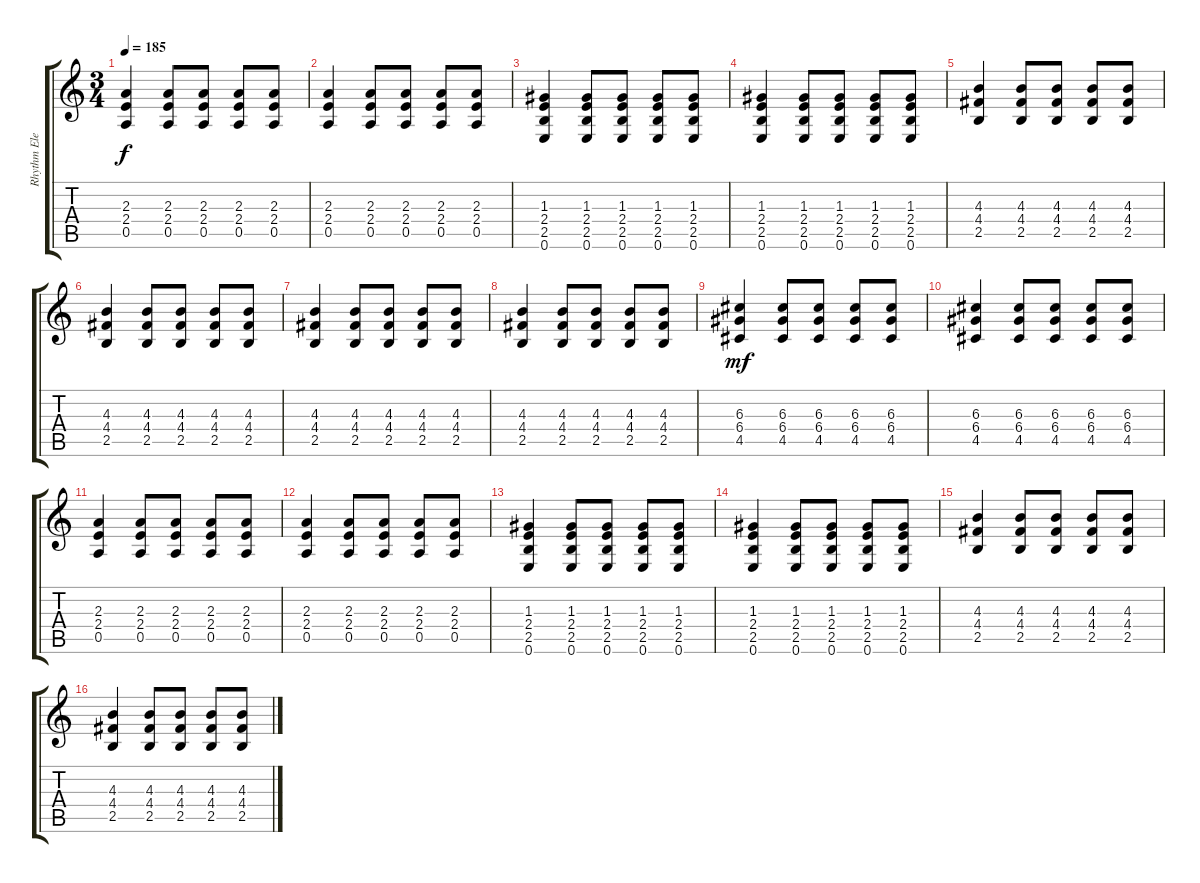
\track ("Rhythm Electric" "Rhythm Ele") {instrument overdrivenguitar}
\staff {score tabs}
\tuning (E4 B3 G3 D3 A2 E2) {hide}
\ts (3 4)
\tempo 185
\clef g2
\ks c
(2.3 2.4 0.5).4{dy f} (2.3 2.4 0.5).8 (2.3 2.4 0.5).8 (2.3 2.4 0.5).8 (2.3 2.4 0.5).8 |
(2.3 2.4 0.5).4 (2.3 2.4 0.5).8 (2.3 2.4 0.5).8 (2.3 2.4 0.5).8 (2.3 2.4 0.5).8 |
(1.3 2.4 2.5 0.6).4 (1.3 2.4 2.5 0.6).8 (1.3 2.4 2.5 0.6).8 (1.3 2.4 2.5 0.6).8 (1.3 2.4 2.5 0.6).8 |
(1.3 2.4 2.5 0.6).4 (1.3 2.4 2.5 0.6).8 (1.3 2.4 2.5 0.6).8 (1.3 2.4 2.5 0.6).8 (1.3 2.4 2.5 0.6).8 |
(4.3 4.4 2.5).4 (4.3 4.4 2.5).8 (4.3 4.4 2.5).8 (4.3 4.4 2.5).8 (4.3 4.4 2.5).8 |
(4.3 4.4 2.5).4 (4.3 4.4 2.5).8 (4.3 4.4 2.5).8 (4.3 4.4 2.5).8 (4.3 4.4 2.5).8 |
(4.3 4.4 2.5).4 (4.3 4.4 2.5).8 (4.3 4.4 2.5).8 (4.3 4.4 2.5).8 (4.3 4.4 2.5).8 |
(4.3 4.4 2.5).4 (4.3 4.4 2.5).8 (4.3 4.4 2.5).8 (4.3 4.4 2.5).8 (4.3 4.4 2.5).8 |
(6.3 6.4 4.5).4{dy mf} (6.3 6.4 4.5).8 (6.3 6.4 4.5).8 (6.3 6.4 4.5).8 (6.3 6.4 4.5).8 |
(6.3 6.4 4.5).4 (6.3 6.4 4.5).8 (6.3 6.4 4.5).8 (6.3 6.4 4.5).8 (6.3 6.4 4.5).8 |
(2.3 2.4 0.5).4 (2.3 2.4 0.5).8 (2.3 2.4 0.5).8 (2.3 2.4 0.5).8 (2.3 2.4 0.5).8 |
(2.3 2.4 0.5).4 (2.3 2.4 0.5).8 (2.3 2.4 0.5).8 (2.3 2.4 0.5).8 (2.3 2.4 0.5).8 |
(1.3 2.4 2.5 0.6).4 (1.3 2.4 2.5 0.6).8 (1.3 2.4 2.5 0.6).8 (1.3 2.4 2.5 0.6).8 (1.3 2.4 2.5 0.6).8 |
(1.3 2.4 2.5 0.6).4 (1.3 2.4 2.5 0.6).8 (1.3 2.4 2.5 0.6).8 (1.3 2.4 2.5 0.6).8 (1.3 2.4 2.5 0.6).8 |
(4.3 4.4 2.5).4 (4.3 4.4 2.5).8 (4.3 4.4 2.5).8 (4.3 4.4 2.5).8 (4.3 4.4 2.5).8 |
(4.3 4.4 2.5).4 (4.3 4.4 2.5).8 (4.3 4.4 2.5).8 (4.3 4.4 2.5).8 (4.3 4.4 2.5).8
